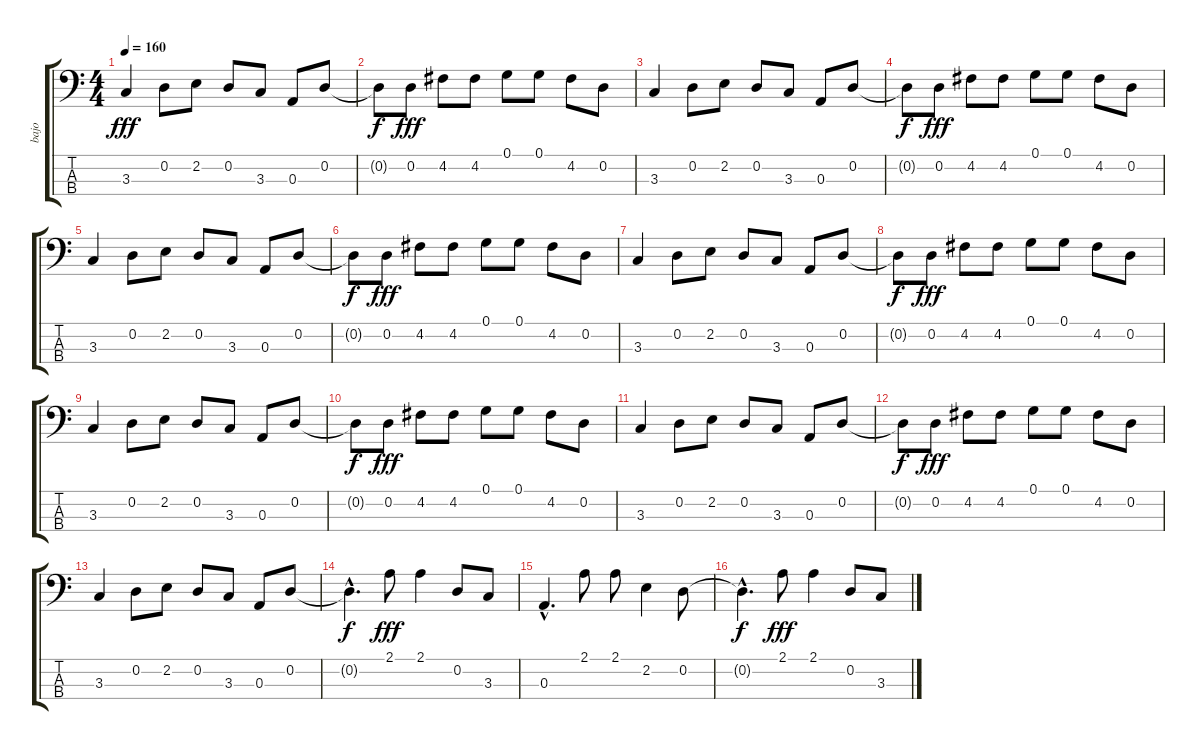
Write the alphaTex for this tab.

\track ("bajo" "bajo") {instrument electricbassfinger}
\staff {score tabs}
\tuning (G2 D2 A1 E1) {hide}
\ts (4 4)
\tempo 160
\clef f4
\ks c
3.3.4{dy fff} 0.2.8 2.2.8 0.2.8 3.3.8 0.3.8 0.2.8 |
0.2{t}.8{dy f} 0.2.8{dy fff} 4.2.8 4.2.8 0.1.8 0.1.8 4.2.8 0.2.8 |
3.3.4 0.2.8 2.2.8 0.2.8 3.3.8 0.3.8 0.2.8 |
0.2{t}.8{dy f} 0.2.8{dy fff} 4.2.8 4.2.8 0.1.8 0.1.8 4.2.8 0.2.8 |
3.3.4 0.2.8 2.2.8 0.2.8 3.3.8 0.3.8 0.2.8 |
0.2{t}.8{dy f} 0.2.8{dy fff} 4.2.8 4.2.8 0.1.8 0.1.8 4.2.8 0.2.8 |
3.3.4 0.2.8 2.2.8 0.2.8 3.3.8 0.3.8 0.2.8 |
0.2{t}.8{dy f} 0.2.8{dy fff} 4.2.8 4.2.8 0.1.8 0.1.8 4.2.8 0.2.8 |
3.3.4 0.2.8 2.2.8 0.2.8 3.3.8 0.3.8 0.2.8 |
0.2{t}.8{dy f} 0.2.8{dy fff} 4.2.8 4.2.8 0.1.8 0.1.8 4.2.8 0.2.8 |
3.3.4 0.2.8 2.2.8 0.2.8 3.3.8 0.3.8 0.2.8 |
0.2{t}.8{dy f} 0.2.8{dy fff} 4.2.8 4.2.8 0.1.8 0.1.8 4.2.8 0.2.8 |
3.3.4 0.2.8 2.2.8 0.2.8 3.3.8 0.3.8 0.2.8 |
0.2{hac t}.4{d dy f} 2.1.8{dy fff} 2.1.4 0.2.8 3.3.8 |
0.3{hac}.4{d} 2.1.8 2.1.8 2.2.4 0.2.8 |
0.2{hac t}.4{d dy f} 2.1.8{dy fff} 2.1.4 0.2.8 3.3.8
